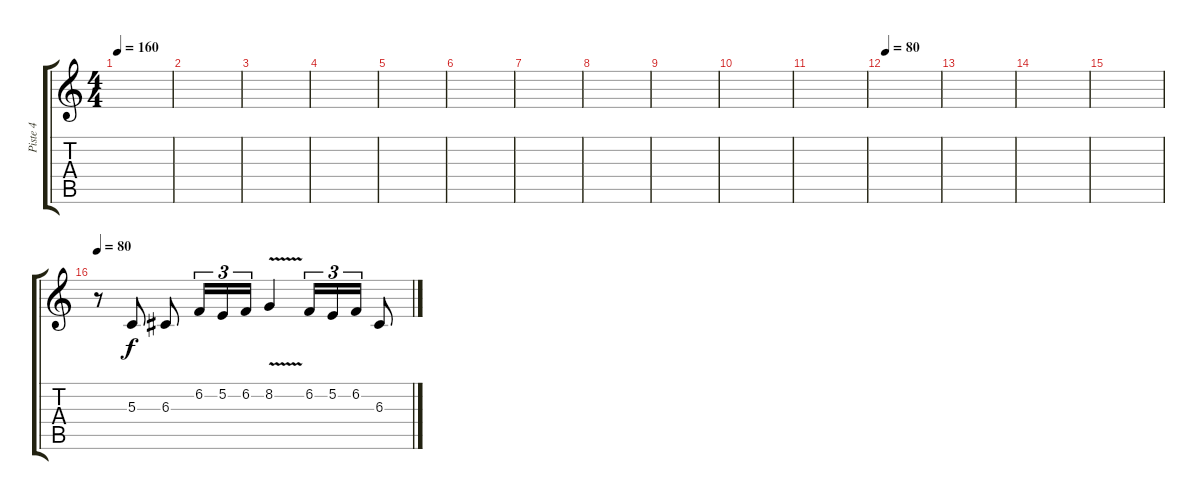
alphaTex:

\track ("Piste 4" "Piste 4") {instrument flute}
\staff {score tabs}
\tuning (E4 B3 G3 D3 A2 E2) {hide}
\ts (4 4)
\tempo 160
\clef g2
\ks c
|
|
|
|
|
|
|
|
|
|
|
\tempo 80
|
|
|
|
\tempo 80
r.8{volume 14} 5.3.8 6.3.8 6.2.16{tu (3 2)} 5.2.16{tu (3 2)} 6.2.16{tu (3 2)} 8.2{v}.4 6.2.16{tu (3 2)} 5.2.16{tu (3 2)} 6.2.16{tu (3 2)} 6.3.8
